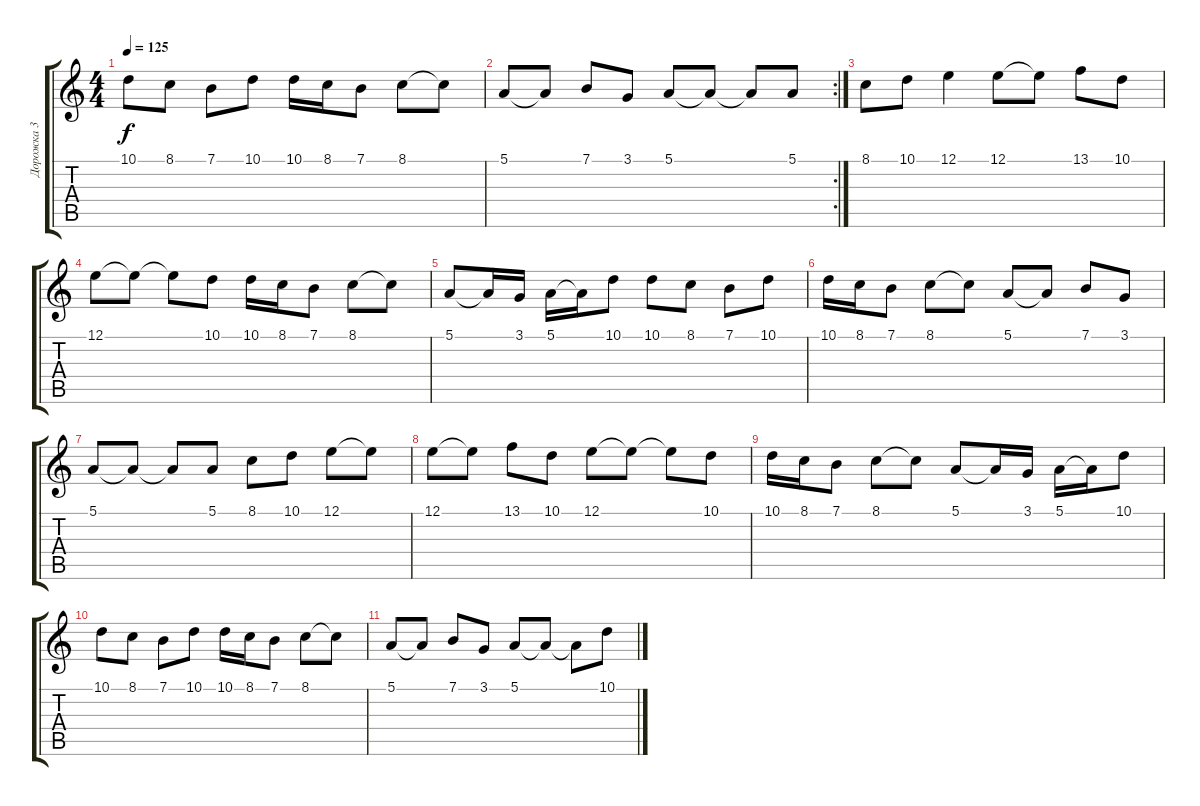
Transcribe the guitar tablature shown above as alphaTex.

\track ("Дорожка 3" "Дорожка 3") {instrument vibraphone}
\staff {score tabs}
\tuning (E4 B3 G3 D3 A2 E2) {hide}
\ts (4 4)
\tempo 125
\clef g2
\ks c
10.1.8{dy f} 8.1.8 7.1.8 10.1.8 10.1.16 8.1.16 7.1.8 8.1.8 8.1{t}.8 |
\rc 2
5.1.8 5.1{t}.8 7.1.8 3.1.8 5.1.8 5.1{t}.8 5.1{t}.8 5.1.8 |
8.1.8 10.1.8 12.1.4 12.1.8 12.1{t}.8 13.1.8 10.1.8 |
12.1.8 12.1{t}.8 12.1{t}.8 10.1.8 10.1.16 8.1.16 7.1.8 8.1.8 8.1{t}.8 |
5.1.8 5.1{t}.16 3.1.16 5.1.16 5.1{t}.16 10.1.8 10.1.8 8.1.8 7.1.8 10.1.8 |
10.1.16 8.1.16 7.1.8 8.1.8 8.1{t}.8 5.1.8 5.1{t}.8 7.1.8 3.1.8 |
5.1.8 5.1{t}.8 5.1{t}.8 5.1.8 8.1.8 10.1.8 12.1.8 12.1{t}.8 |
12.1.8 12.1{t}.8 13.1.8 10.1.8 12.1.8 12.1{t}.8 12.1{t}.8 10.1.8 |
10.1.16 8.1.16 7.1.8 8.1.8 8.1{t}.8 5.1.8 5.1{t}.16 3.1.16 5.1.16 5.1{t}.16 10.1.8 |
10.1.8 8.1.8 7.1.8 10.1.8 10.1.16 8.1.16 7.1.8 8.1.8 8.1{t}.8 |
5.1.8 5.1{t}.8 7.1.8 3.1.8 5.1.8 5.1{t}.8 5.1{t}.8 10.1.8
